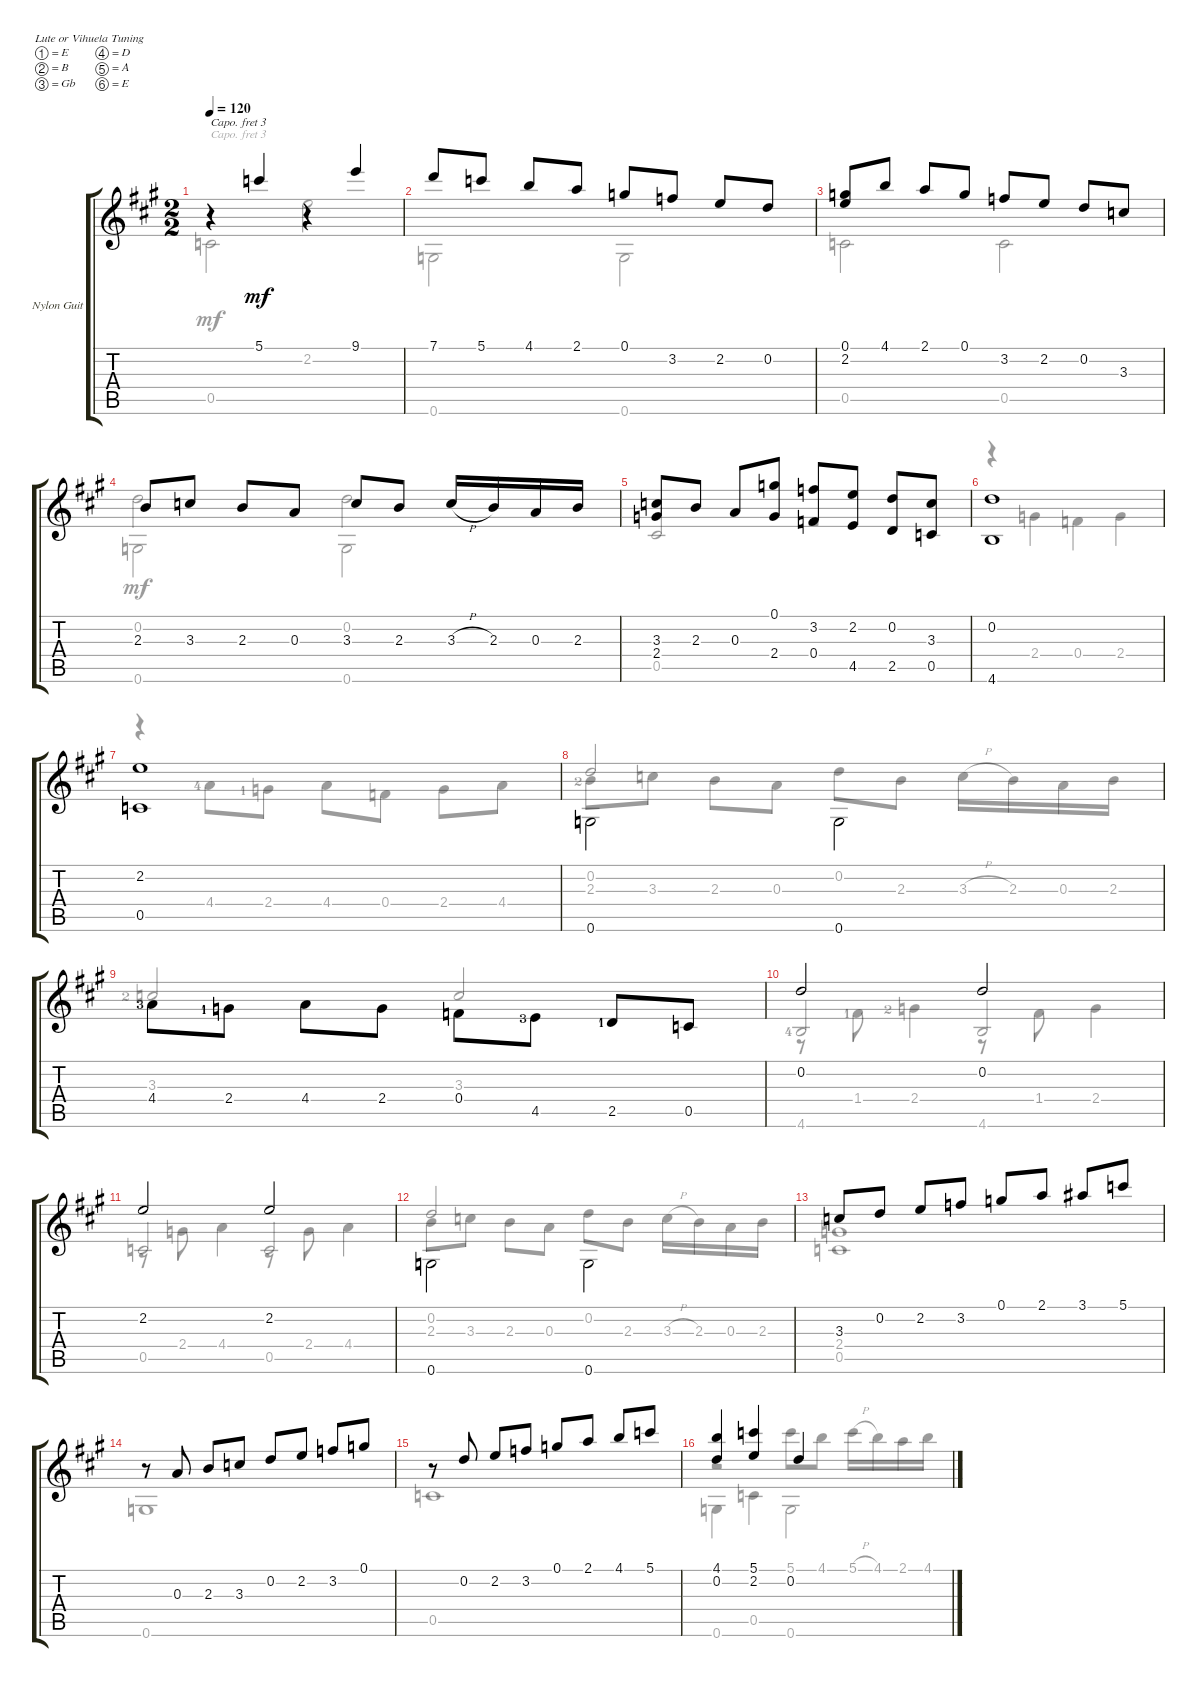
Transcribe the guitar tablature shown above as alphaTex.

\defaultSystemsLayout 4
\bracketExtendMode groupsimilarinstruments
\firstSystemTrackNameOrientation horizontal
\otherSystemsTrackNameOrientation horizontal
\track ("Nylon Guitar" "Nylon Guit") {instrument acousticguitarsteel}
\staff {score tabs}
\capo 3
\tuning (E4 B3 Gb3 D3 A2 E2)
\voice
\ts (2 2)
\tempo 120
\clef g2
\ks a
r.4{dy mf} 5.1.4 r.4 9.1.4 |
7.1.8 5.1.8 4.1.8 2.1.8 0.1.8 3.2.8 2.2.8 0.2.8 |
(0.1 2.2).8 4.1.8 2.1.8 0.1.8 3.2.8 2.2.8 0.2.8 3.3.8 |
2.3.8 3.3.8 2.3.8 0.3.8 3.3.8 2.3.8 3.3{h}.16 2.3.16 0.3.16 2.3.16 |
(3.3 2.4).8 2.3.8 0.3.8 (2.4 0.1).8 (3.2 0.4).8 (2.2 4.5).8 (2.5 0.2).8 (3.3 0.5).8 |
(0.2 4.6).1 |
(2.2 0.5).1 |
0.6.2{beam invert} 0.6.2{beam invert} |
4.4{lf 4}.8{beam invert} 2.4{lf 2}.8 4.4.8 2.4.8 0.4.8{beam invert} 4.5{lf 4}.8 2.5{lf 2}.8 0.5.8 |
0.2.2 0.2.2 |
2.2.2 2.2.2 |
0.6.2{beam invert} 0.6.2{beam invert} |
3.3.8 0.2.8 2.2.8 3.2.8 0.1.8 2.1.8 3.1.8 5.1.8 |
r.8 0.3.8 2.3.8 3.3.8 0.2.8 2.2.8 3.2.8 0.1.8 |
r.8 0.2.8 2.2.8 3.2.8 0.1.8 2.1.8 4.1.8 5.1.8 |
(4.1 0.2).4 (5.1 2.2).4 0.2.4
\voice
\clef g2
\ottava regular
\simile none
\ks a
0.5.2{dy mf} 2.2.2 |
0.6.2 0.6.2 |
0.5.2 0.5.2 |
0.2.2 0.2.2 |
|
r.4 2.4.4 0.4.4 2.4.4 |
r.4 4.4{lf 5}.8 2.4{lf 2}.8 4.4.8 0.4.8 2.4.8 4.4.8 |
2.3{lf 3}.8 3.3.8 2.3.8 0.3.8 0.2.8 2.3.8 3.3{h}.16 2.3.16 0.3.16 2.3.16 |
3.3{lf 3}.2{beam invert} 3.3.2{beam invert} |
4.6{lf 5}.2{beam invert} 4.6.2{beam invert} |
0.5.2{beam invert} 0.5.2{beam invert} |
2.3.8 3.3.8 2.3.8 0.3.8 0.2.8 2.3.8 3.3{h}.16 2.3.16 0.3.16 2.3.16 |
(0.5 2.4).1 |
0.6.1 |
0.5.1 |
r.2 5.1.8 4.1.8 5.1{h}.16 4.1.16 2.1.16 4.1.16
\voice
\clef g2
\ottava regular
\simile none
\ks a
|
|
|
0.6.2 0.6.2 |
0.5.2{beam invert} r.2 |
|
|
0.2.2{beam invert} |
|
r.8 1.4{lf 2}.8 2.4{lf 3}.4 r.8 1.4.8 2.4.4 |
r.8 2.4.8 4.4.4 r.8 2.4.8 4.4.4 |
0.2.2{beam invert} |
|
|
|
0.6.4 0.5.4 0.6.2
